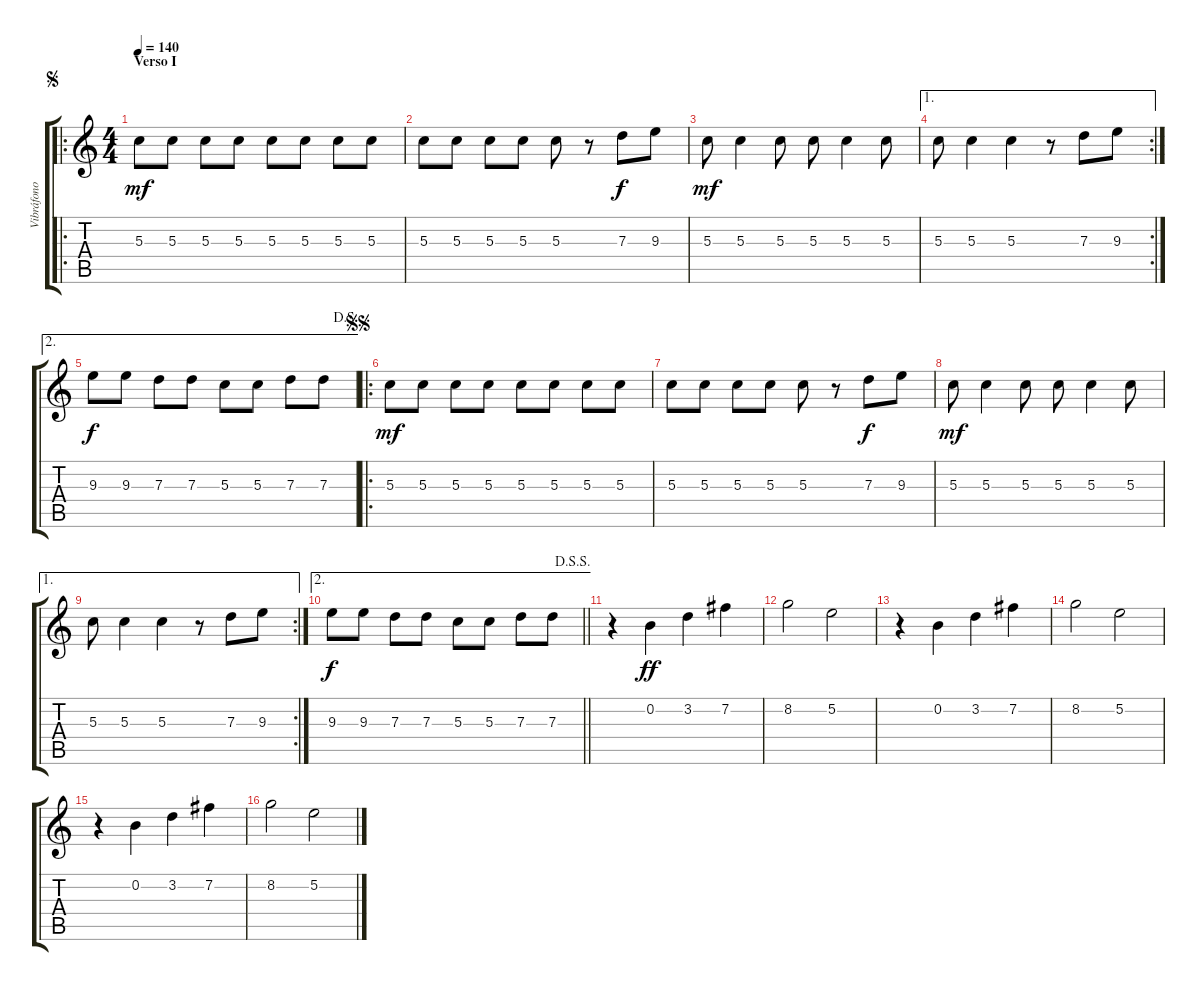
\track ("Vibráfono" "Vibráfono") {instrument vibraphone}
\staff {score tabs}
\tuning (E5 B4 G4 D4 A3 E3) {hide}
\ro
\ts (4 4)
\section ("" "Verso I")
\jump segno
\tempo 140
\clef g2
\ks c
5.3.8{dy mf} 5.3.8 5.3.8 5.3.8 5.3.8 5.3.8 5.3.8 5.3.8 |
5.3.8 5.3.8 5.3.8 5.3.8 5.3.8 r.8 7.3.8{dy f} 9.3.8 |
5.3.8{dy mf} 5.3.4 5.3.8 5.3.8 5.3.4 5.3.8 |
\ae 1
\rc 2
5.3.8 5.3.4 5.3.4 r.8 7.3.8 9.3.8 |
\ae 2
\jump dalsegno
9.3.8{dy f} 9.3.8 7.3.8 7.3.8 5.3.8 5.3.8 7.3.8 7.3.8 |
\ro
\jump segnosegno
5.3.8{dy mf} 5.3.8 5.3.8 5.3.8 5.3.8 5.3.8 5.3.8 5.3.8 |
5.3.8 5.3.8 5.3.8 5.3.8 5.3.8 r.8 7.3.8{dy f} 9.3.8 |
5.3.8{dy mf} 5.3.4 5.3.8 5.3.8 5.3.4 5.3.8 |
\ae 1
\rc 2
5.3.8 5.3.4 5.3.4 r.8 7.3.8 9.3.8 |
\ae 2
\jump dalsegnosegno
\barLineRight lightlight
9.3.8{dy f} 9.3.8 7.3.8 7.3.8 5.3.8 5.3.8 7.3.8 7.3.8 |
r.4 0.2.4{dy ff} 3.2.4 7.2.4 |
8.2.2 5.2.2 |
r.4 0.2.4 3.2.4 7.2.4 |
8.2.2 5.2.2 |
r.4 0.2.4 3.2.4 7.2.4 |
8.2.2 5.2.2
